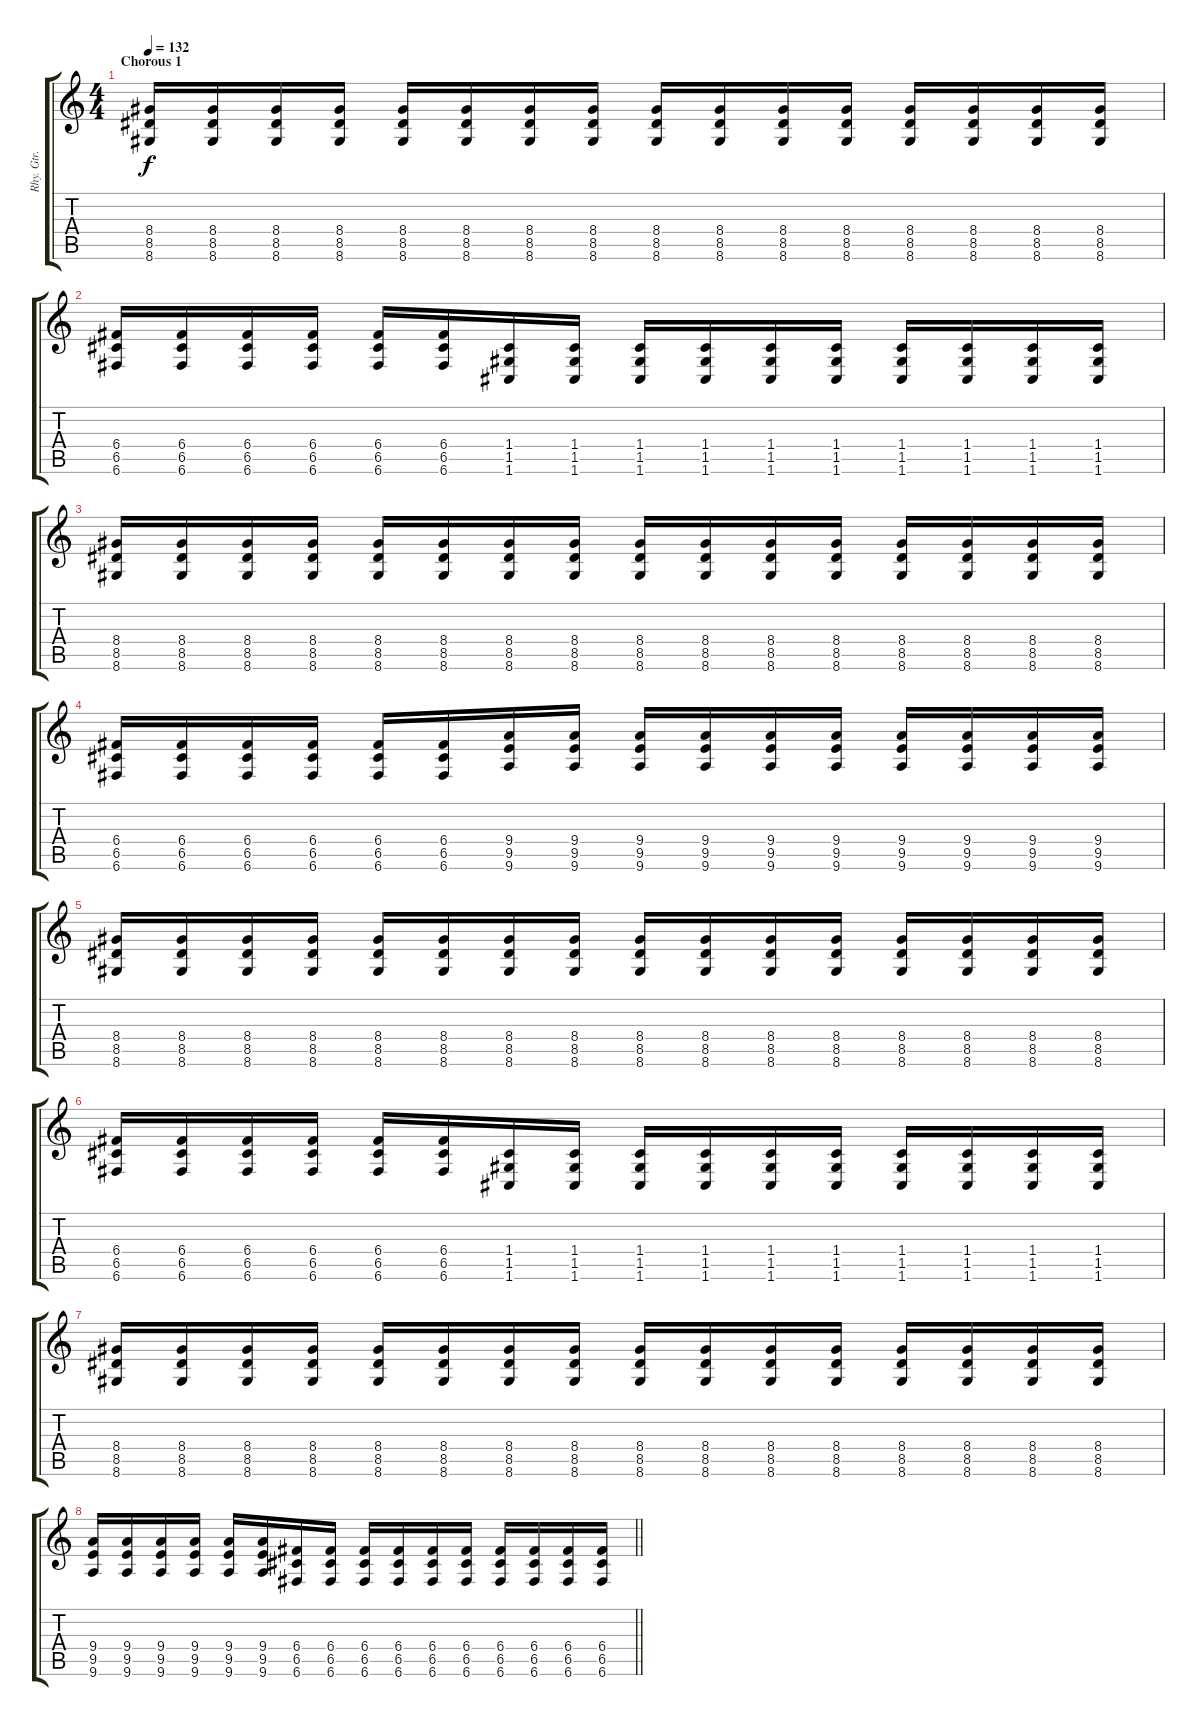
\track ("Rhy. Gtr. 2" "Rhy. Gtr. ") {instrument distortionguitar}
\staff {score tabs}
\tuning (D4 A3 F3 C3 G2 C2) {hide}
\ts (4 4)
\section ("" "Chorous 1")
\tempo 132
\clef g2
\ks c
(8.4 8.5 8.6).16{dy f} (8.4 8.5 8.6).16 (8.4 8.5 8.6).16 (8.4 8.5 8.6).16 (8.4 8.5 8.6).16 (8.4 8.5 8.6).16 (8.4 8.5 8.6).16 (8.4 8.5 8.6).16 (8.4 8.5 8.6).16 (8.4 8.5 8.6).16 (8.4 8.5 8.6).16 (8.4 8.5 8.6).16 (8.4 8.5 8.6).16 (8.4 8.5 8.6).16 (8.4 8.5 8.6).16 (8.4 8.5 8.6).16 |
(6.4 6.5 6.6).16 (6.4 6.5 6.6).16 (6.4 6.5 6.6).16 (6.4 6.5 6.6).16 (6.4 6.5 6.6).16 (6.4 6.5 6.6).16 (1.4 1.5 1.6).16 (1.4 1.5 1.6).16 (1.4 1.5 1.6).16 (1.4 1.5 1.6).16 (1.4 1.5 1.6).16 (1.4 1.5 1.6).16 (1.4 1.5 1.6).16 (1.4 1.5 1.6).16 (1.4 1.5 1.6).16 (1.4 1.5 1.6).16 |
(8.4 8.5 8.6).16 (8.4 8.5 8.6).16 (8.4 8.5 8.6).16 (8.4 8.5 8.6).16 (8.4 8.5 8.6).16 (8.4 8.5 8.6).16 (8.4 8.5 8.6).16 (8.4 8.5 8.6).16 (8.4 8.5 8.6).16 (8.4 8.5 8.6).16 (8.4 8.5 8.6).16 (8.4 8.5 8.6).16 (8.4 8.5 8.6).16 (8.4 8.5 8.6).16 (8.4 8.5 8.6).16 (8.4 8.5 8.6).16 |
(6.4 6.5 6.6).16 (6.4 6.5 6.6).16 (6.4 6.5 6.6).16 (6.4 6.5 6.6).16 (6.4 6.5 6.6).16 (6.4 6.5 6.6).16 (9.4 9.5 9.6).16 (9.4 9.5 9.6).16 (9.4 9.5 9.6).16 (9.4 9.5 9.6).16 (9.4 9.5 9.6).16 (9.4 9.5 9.6).16 (9.4 9.5 9.6).16 (9.4 9.5 9.6).16 (9.4 9.5 9.6).16 (9.4 9.5 9.6).16 |
(8.4 8.5 8.6).16 (8.4 8.5 8.6).16 (8.4 8.5 8.6).16 (8.4 8.5 8.6).16 (8.4 8.5 8.6).16 (8.4 8.5 8.6).16 (8.4 8.5 8.6).16 (8.4 8.5 8.6).16 (8.4 8.5 8.6).16 (8.4 8.5 8.6).16 (8.4 8.5 8.6).16 (8.4 8.5 8.6).16 (8.4 8.5 8.6).16 (8.4 8.5 8.6).16 (8.4 8.5 8.6).16 (8.4 8.5 8.6).16 |
(6.4 6.5 6.6).16 (6.4 6.5 6.6).16 (6.4 6.5 6.6).16 (6.4 6.5 6.6).16 (6.4 6.5 6.6).16 (6.4 6.5 6.6).16 (1.4 1.5 1.6).16 (1.4 1.5 1.6).16 (1.4 1.5 1.6).16 (1.4 1.5 1.6).16 (1.4 1.5 1.6).16 (1.4 1.5 1.6).16 (1.4 1.5 1.6).16 (1.4 1.5 1.6).16 (1.4 1.5 1.6).16 (1.4 1.5 1.6).16 |
(8.4 8.5 8.6).16 (8.4 8.5 8.6).16 (8.4 8.5 8.6).16 (8.4 8.5 8.6).16 (8.4 8.5 8.6).16 (8.4 8.5 8.6).16 (8.4 8.5 8.6).16 (8.4 8.5 8.6).16 (8.4 8.5 8.6).16 (8.4 8.5 8.6).16 (8.4 8.5 8.6).16 (8.4 8.5 8.6).16 (8.4 8.5 8.6).16 (8.4 8.5 8.6).16 (8.4 8.5 8.6).16 (8.4 8.5 8.6).16 |
\barLineRight lightlight
(9.4 9.5 9.6).16 (9.4 9.5 9.6).16 (9.4 9.5 9.6).16 (9.4 9.5 9.6).16 (9.4 9.5 9.6).16 (9.4 9.5 9.6).16 (6.4 6.5 6.6).16 (6.4 6.5 6.6).16 (6.4 6.5 6.6).16 (6.4 6.5 6.6).16 (6.4 6.5 6.6).16 (6.4 6.5 6.6).16 (6.4 6.5 6.6).16 (6.4 6.5 6.6).16 (6.4 6.5 6.6).16 (6.4 6.5 6.6).16
